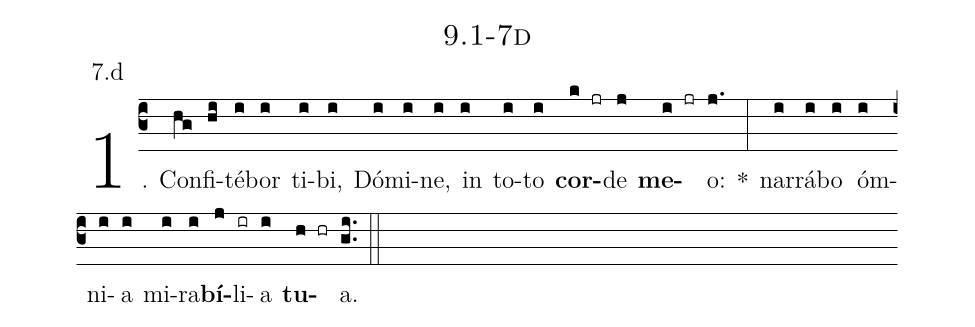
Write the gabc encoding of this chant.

name: 9.1-7d;
annotation: 7.d;
%%
(c3)1. Con(hg)fi(hi)té(i)bor(i) ti(i)bi,(i) Dó(i)mi(i)ne,(i) in(i) to(i)to(i) <b>cor</b>(k jr)de(j) <b>me</b>(i jr)o:(j.) *(:) nar(i)rá(i)bo(i) óm(i)ni(i)a(i) mi(i)ra(i)<b>bí</b>(j)li(ir)a(i) <b>tu</b>(h hr)a.(gi..) (::)
